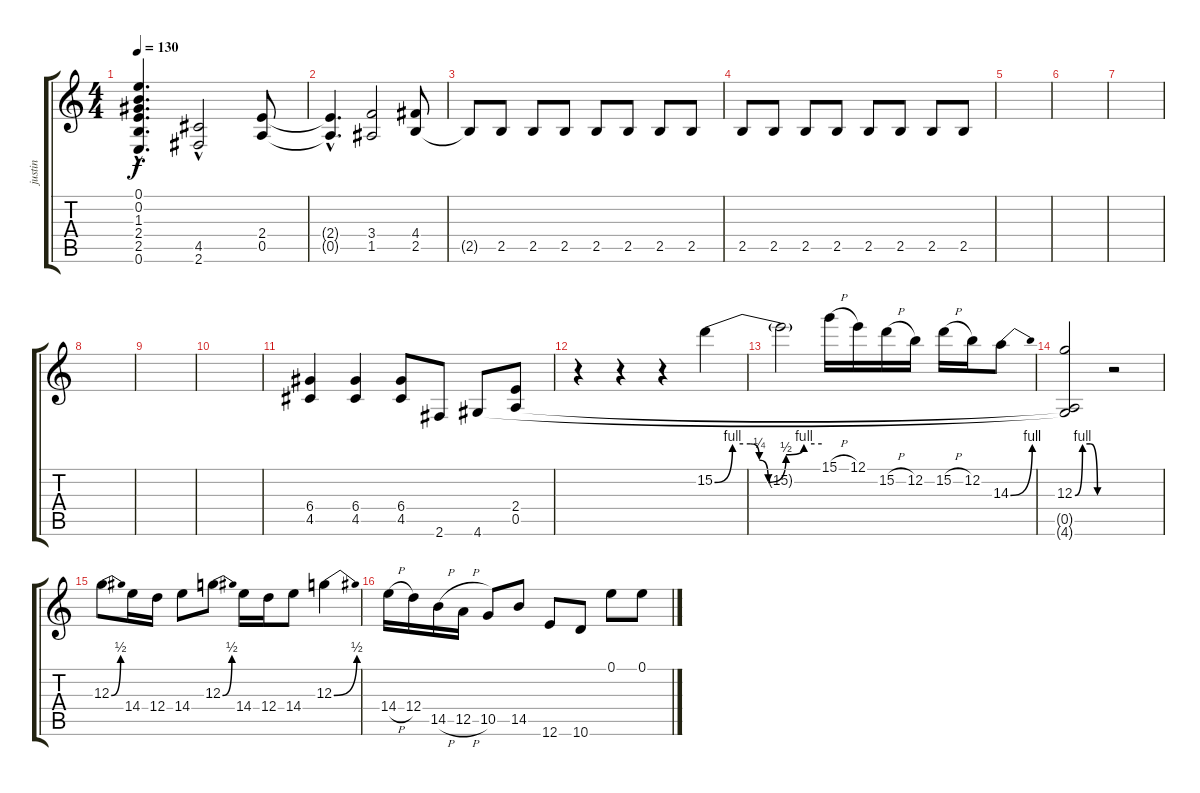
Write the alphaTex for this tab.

\track ("justin" "justin") {instrument distortionguitar}
\staff {score tabs}
\tuning (E4 B3 G3 D3 A2 E2) {hide}
\ts (4 4)
\tempo 130
\clef g2
\ks c
(0.1 0.2{hac} 1.3{hac} 2.4 2.5{hac} 0.6{hac}).4{d dy f} (4.5 2.6{hac}).2 (2.4 0.5).8 |
(2.4{hac t} 0.5{hac t}).4{d} (3.4 1.5).2 (4.4 2.5).8 |
2.5{t}.8 2.5.8 2.5.8 2.5.8 2.5.8 2.5.8 2.5.8 2.5.8 |
2.5.8 2.5.8 2.5.8 2.5.8 2.5.8 2.5.8 2.5.8 2.5.8 |
|
|
|
|
|
|
(6.4 4.5).4 (6.4 4.5).4 (6.4 4.5).8 2.6.8 4.6.8 (2.4 0.5).8 |
r.4 r.4 r.4 15.2{be (custom 0 0 10 4 20 4 25 1 30 0 40 2 50 4 60 4)}.4 |
15.2{t}.2 15.1{h}.16 12.1.16 15.2{h}.16 12.2.16 15.2{h}.16 12.2.16 14.3{be (bend 0 0 60 4)}.8 |
(12.3{be (custom 0 0 15 4 30 4 45 0 60 0)} 0.5{t} 4.6{t}).2 r.2 |
12.3{be (bend 0 0 60 2)}.8 14.4.16 12.4.16 14.4.8 12.3{be (bend 0 0 60 2)}.8 14.4.16 12.4.16 14.4.8 12.3{be (bend 0 0 60 2)}.4 |
14.4{h}.16 12.4.16 14.5{h}.16 12.5{h}.16 10.5.8 14.5.8 12.6.8 10.6.8 0.1.8 0.1.8
